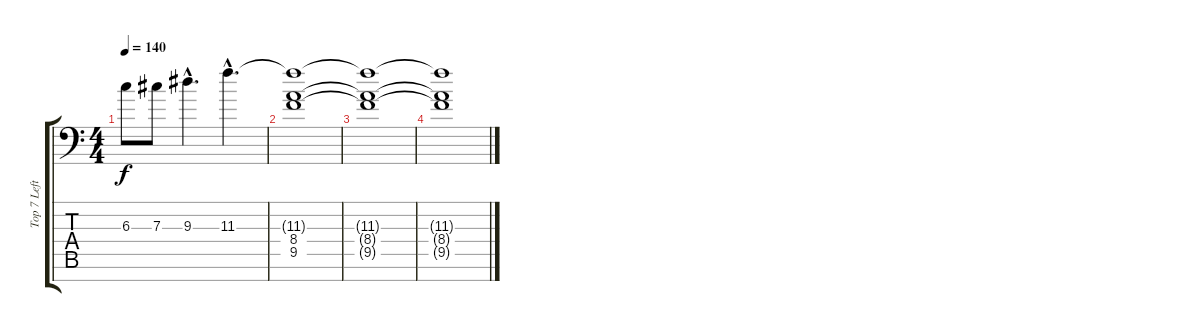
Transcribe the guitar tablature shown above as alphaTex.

\track ("Top 7 Left Channel" "Top 7 Left") {instrument overdrivenguitar}
\staff {score tabs}
\tuning (Eb4 Bb3 Gb3 Db3 Ab2 Eb2 Bb1) {hide}
\ts (4 4)
\tempo 140
\clef f4
\ks c
6.3.8{dy f} 7.3.8 9.3{hac}.4{d} 11.3{hac}.4{d} |
(11.3{t} 8.4{t} 9.5{t}).1 |
(11.3{t} 8.4{t} 9.5{t}).1 |
(11.3{t} 8.4{t} 9.5{t}).1
